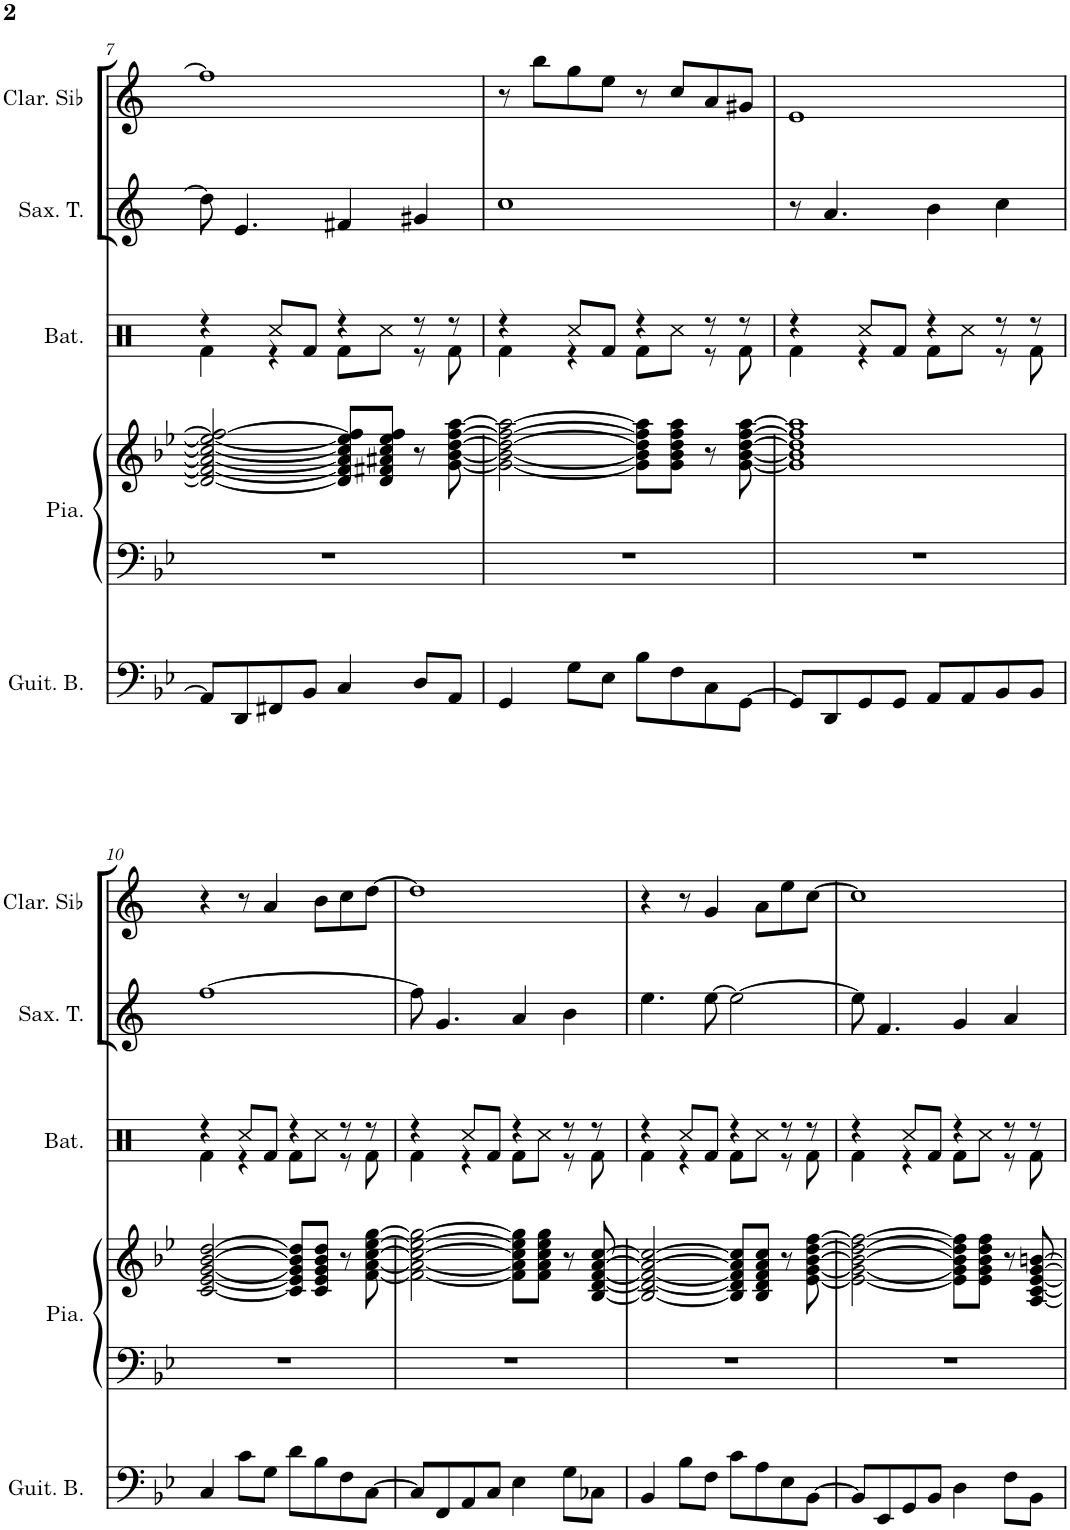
**kern	**kern	**kern	**kern	**kern	**kern
*part5	*part4	*part4	*part3	*part2	*part1
*staff6	*staff5	*staff4	*staff3	*staff2	*staff1
*I"Guitare Basse	*I"Piano	*	*I"Batterie	*I"Saxophone Ténor	*I"Clarinette en Sib
*I'Guit. B.	*I'Pia.	*	*I'Bat.	*I'Sax. T.	*I'Clar. Sib
!!LO:PB:g=z
*clefF4	*clefF4	*clefG2	*clefX	*clefG2	*clefG2
*Trd7c12	*	*	*	*Trd8c14	*Trd1c2
*k[b-e-]	*k[b-e-]	*k[b-e-]	*k[]	*k[]	*k[]
*M4/4	*M4/4	*M4/4	*M4/4	*M4/4	*M4/4
=7	=7	=7	=7	=7	=7
*	*	*	*^	*	*
8AA/L]	1r	2d/_ 2f#/_ 2a#/_ 2cc/_ 2ee-/_ 2ff/_	4r	4Rf\	8dd\]	1ff]
8DD/	.	.	.	.	4.e/	.
8FF#X/	.	.	8Rcc/L	4r	.	.
8BB-/J	.	.	8Rf/J	.	.	.
4C/	.	8d/] 8f#/] 8a#/] 8cc/] 8ee-/] 8ff/]L	4r	8Rf\L	4f#X/	.
.	.	8d/ 8f#X/ 8a#X/ 8cc/ 8ee-/ 8ff/J	.	8Rcc\J	.	.
8D/L	.	8r	8r	8r	4g#X/	.
8AA/J	.	[8g\ [8b-\ [8dd\ [8ff\ [8aa\	8r	8Rf\	.	.
=8	=8	=8	=8	=8	=8	=8
4GG/	1r	2g\_ 2b-\_ 2dd\_ 2ff\_ 2aa\_	4r	4Rf\	1cc	8r
.	.	.	.	.	.	8bb\L
8G\L	.	.	8Rcc/L	4r	.	8gg\
8E-\J	.	.	8Rf/J	.	.	8ee\J
8B-\L	.	8g\] 8b-\] 8dd\] 8ff\] 8aa\]L	4r	8Rf\L	.	8r
8F\	.	8g\ 8b-\ 8dd\ 8ff\ 8aa\J	.	8Rcc\J	.	8cc/L
8C\	.	8r	8r	8r	.	8a/
[8GG\J	.	[8g\ [8b-\ [8dd\ [8ff\ [8aa\	8r	8Rf\	.	8g#X/J
=9	=9	=9	=9	=9	=9	=9
8GG/L]	1r	1g] 1b-] 1dd] 1ff] 1aa]	4r	4Rf\	8r	1e
8DD/	.	.	.	.	4.a/	.
8GG/	.	.	8Rcc/L	4r	.	.
8GG/J	.	.	8Rf/J	.	.	.
8AA/L	.	.	4r	8Rf\L	4b\	.
8AA/	.	.	.	8Rcc\J	.	.
8BB-/	.	.	8r	8r	4cc\	.
8BB-/J	.	.	8r	8Rf\	.	.
!!LO:LB:g=z
=10	=10	=10	=10	=10	=10	=10
4C/	1r	[2c/ [2e-/ [2g/ [2b-/ [2dd/	4r	4Rf\	[1ff	4r
8c\L	.	.	8Rcc/L	4r	.	8r
8G\J	.	.	8Rf/J	.	.	4a/
8d\L	.	8c/] 8e-/] 8g/] 8b-/] 8dd/]L	4r	8Rf\L	.	.
8B-\	.	8c/ 8e-/ 8g/ 8b-/ 8dd/J	.	8Rcc\J	.	8b\L
8F\	.	8r	8r	8r	.	8cc\
[8C\J	.	[8f\ [8a\ [8cc\ [8ee-\ [8gg\	8r	8Rf\	.	[8dd\J
=11	=11	=11	=11	=11	=11	=11
8C/L]	1r	2f\_ 2a\_ 2cc\_ 2ee-\_ 2gg\_	4r	4Rf\	8ff\]	1dd]
8FF/	.	.	.	.	4.g/	.
8AA/	.	.	8Rcc/L	4r	.	.
8C/J	.	.	8Rf/J	.	.	.
4E-\	.	8f\] 8a\] 8cc\] 8ee-\] 8gg\]L	4r	8Rf\L	4a/	.
.	.	8f\ 8a\ 8cc\ 8ee-\ 8gg\J	.	8Rcc\J	.	.
8G\L	.	8r	8r	8r	4b\	.
8C-X\J	.	[8B-/ [8d/ [8f/ [8a/ [8cc/	8r	8Rf\	.	.
=12	=12	=12	=12	=12	=12	=12
4BB-/	1r	2B-/_ 2d/_ 2f/_ 2a/_ 2cc/_	4r	4Rf\	4.ee\	4r
8B-\L	.	.	8Rcc/L	4r	.	8r
8F\J	.	.	8Rf/J	.	[8ee\	4g/
8c\L	.	8B-/] 8d/] 8f/] 8a/] 8cc/]L	4r	8Rf\L	2ee\_	.
8A\	.	8B-/ 8d/ 8f/ 8a/ 8cc/J	.	8Rcc\J	.	8a\L
8E-\	.	8r	8r	8r	.	8ee\
[8BB-\J	.	[8e-\ [8g\ [8b-\ [8dd\ [8ff\	8r	8Rf\	.	[8cc\J
=13	=13	=13	=13	=13	=13	=13
8BB-/L]	1r	2e-\_ 2g\_ 2b-\_ 2dd\_ 2ff\_	4r	4Rf\	8ee\]	1cc]
8EE-/	.	.	.	.	4.f/	.
8GG/	.	.	8Rcc/L	4r	.	.
8BB-/J	.	.	8Rf/J	.	.	.
4D\	.	8e-\] 8g\] 8b-\] 8dd\] 8ff\]L	4r	8Rf\L	4g/	.
.	.	8e-\ 8g\ 8b-\ 8dd\ 8ff\J	.	8Rcc\J	.	.
8F\L	.	8r	8r	8r	4a/	.
8BB-\J	.	[8A/ [8c/ [8e-/ [8g/ [8bn/	8r	8Rf\	.	.
*	*	*	*v	*v	*	*
=	=	=	=	=	=
*-	*-	*-	*-	*-	*-
